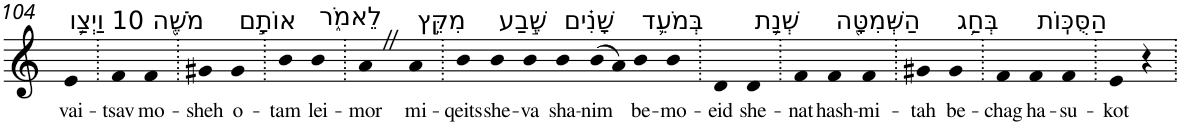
**kern	**text
*part1	*part1
*staff1	*staff1
*I"Piano	*
*I'Pno	*
!!LO:PB:g=z
*clefG2	*
*k[]	*
=104	=104
!LO:TX:a:t=10 וַיְצַ֥ו	!
!	!LO:LY:b
4e	vai-
=105.	=105.
!	!LO:LY:b
4f	-tsav
!LO:TX:a:t=מֹשֶׁ֖ה	!
!	!LO:LY:b
4f	mo-
=106.	=106.
!	!LO:LY:b
4g#X	-sheh
!LO:TX:a:t=אוֹתָ֣ם	!
!	!LO:LY:b
4g#	o-
=107.	=107.
!	!LO:LY:b
4b	-tam
!LO:TX:a:t=לֵאמֹ֑ר	!
!	!LO:LY:b
4b	lei-
=108.	=108.
!	!LO:LY:b
4aZ	-mor
!LO:TX:a:t=מִקֵּ֣ץ	!
!	!LO:LY:b
4a	mi-
=109.	=109.
!	!LO:LY:b
4b	-qeits
!LO:TX:a:t=שֶׁ֣בַע	!
!	!LO:LY:b
4b	she-
!	!LO:LY:b
4b	-va
!LO:TX:a:t=שָׁנִ֗ים	!
!	!LO:LY:b
4b	sha-
!	!LO:LY:b
(8b	-nim
8a)	.
!LO:TX:a:t=בְּמֹעֵ֛ד	!
!	!LO:LY:b
4b	be-
!	!LO:LY:b
4b	-mo-
=110.	=110.
!	!LO:LY:b
4d	-eid
!LO:TX:a:t=שְׁנַ֥ת	!
!	!LO:LY:b
4d	she-
=111.	=111.
!	!LO:LY:b
4f	-nat
!LO:TX:a:t=הַשְּׁמִטָּ֖ה	!
!	!LO:LY:b
4f	hash-
!	!LO:LY:b
4f	-mi-
=112.	=112.
!	!LO:LY:b
4g#X	-tah
!LO:TX:a:t=בְּחַ֥ג	!
!	!LO:LY:b
4g#	be-
=113.	=113.
!	!LO:LY:b
4f	-chag
!LO:TX:a:t=הַסֻּכּֽוֹת	!
!	!LO:LY:b
4f	ha-
!	!LO:LY:b
4f	-su-
=114.	=114.
!	!LO:LY:b
4e	-kot
4r	.
=.	=.
*-	*-
